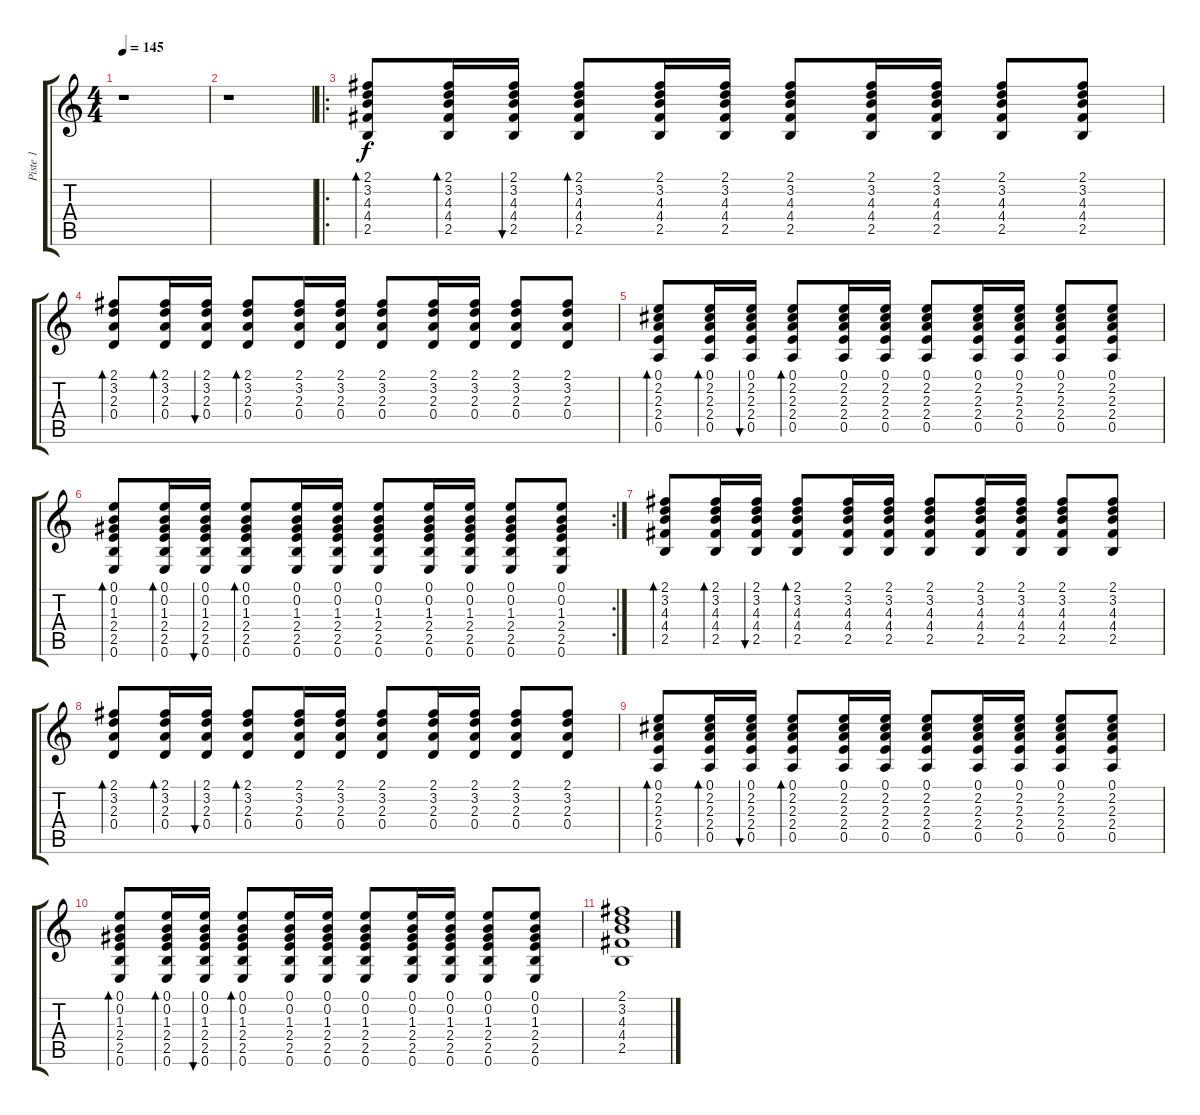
\track ("Piste 1" "Piste 1") {instrument acousticguitarsteel}
\staff {score tabs}
\tuning (E4 B3 G3 D3 A2 E2) {hide}
\ts (4 4)
\tempo 145
\clef g2
\ks c
r.1{dy f} |
r.1 |
\ro
(2.1 3.2 4.3 4.4 2.5).8{bd 60} (2.1 3.2 4.3 4.4 2.5).16{bd 60} (2.1 3.2 4.3 4.4 2.5).16{bu 60} (2.1 3.2 4.3 4.4 2.5).8{bd 60} (2.1 3.2 4.3 4.4 2.5).16 (2.1 3.2 4.3 4.4 2.5).16 (2.1 3.2 4.3 4.4 2.5).8 (2.1 3.2 4.3 4.4 2.5).16 (2.1 3.2 4.3 4.4 2.5).16 (2.1 3.2 4.3 4.4 2.5).8 (2.1 3.2 4.3 4.4 2.5).8 |
(2.1 3.2 2.3 0.4).8{bd 60} (2.1 3.2 2.3 0.4).16{bd 60} (2.1 3.2 2.3 0.4).16{bu 60} (2.1 3.2 2.3 0.4).8{bd 60} (2.1 3.2 2.3 0.4).16 (2.1 3.2 2.3 0.4).16 (2.1 3.2 2.3 0.4).8 (2.1 3.2 2.3 0.4).16 (2.1 3.2 2.3 0.4).16 (2.1 3.2 2.3 0.4).8 (2.1 3.2 2.3 0.4).8 |
(0.1 2.2 2.3 2.4 0.5).8{bd 60} (0.1 2.2 2.3 2.4 0.5).16{bd 60} (0.1 2.2 2.3 2.4 0.5).16{bu 60} (0.1 2.2 2.3 2.4 0.5).8{bd 60} (0.1 2.2 2.3 2.4 0.5).16 (0.1 2.2 2.3 2.4 0.5).16 (0.1 2.2 2.3 2.4 0.5).8 (0.1 2.2 2.3 2.4 0.5).16 (0.1 2.2 2.3 2.4 0.5).16 (0.1 2.2 2.3 2.4 0.5).8 (0.1 2.2 2.3 2.4 0.5).8 |
\rc 2
(0.1 0.2 1.3 2.4 2.5 0.6).8{bd 60} (0.1 0.2 1.3 2.4 2.5 0.6).16{bd 60} (0.1 0.2 1.3 2.4 2.5 0.6).16{bu 60} (0.1 0.2 1.3 2.4 2.5 0.6).8{bd 60} (0.1 0.2 1.3 2.4 2.5 0.6).16 (0.1 0.2 1.3 2.4 2.5 0.6).16 (0.1 0.2 1.3 2.4 2.5 0.6).8 (0.1 0.2 1.3 2.4 2.5 0.6).16 (0.1 0.2 1.3 2.4 2.5 0.6).16 (0.1 0.2 1.3 2.4 2.5 0.6).8 (0.1 0.2 1.3 2.4 2.5 0.6).8 |
(2.1 3.2 4.3 4.4 2.5).8{bd 60} (2.1 3.2 4.3 4.4 2.5).16{bd 60} (2.1 3.2 4.3 4.4 2.5).16{bu 60} (2.1 3.2 4.3 4.4 2.5).8{bd 60} (2.1 3.2 4.3 4.4 2.5).16 (2.1 3.2 4.3 4.4 2.5).16 (2.1 3.2 4.3 4.4 2.5).8 (2.1 3.2 4.3 4.4 2.5).16 (2.1 3.2 4.3 4.4 2.5).16 (2.1 3.2 4.3 4.4 2.5).8 (2.1 3.2 4.3 4.4 2.5).8 |
(2.1 3.2 2.3 0.4).8{bd 60} (2.1 3.2 2.3 0.4).16{bd 60} (2.1 3.2 2.3 0.4).16{bu 60} (2.1 3.2 2.3 0.4).8{bd 60} (2.1 3.2 2.3 0.4).16 (2.1 3.2 2.3 0.4).16 (2.1 3.2 2.3 0.4).8 (2.1 3.2 2.3 0.4).16 (2.1 3.2 2.3 0.4).16 (2.1 3.2 2.3 0.4).8 (2.1 3.2 2.3 0.4).8 |
(0.1 2.2 2.3 2.4 0.5).8{bd 60} (0.1 2.2 2.3 2.4 0.5).16{bd 60} (0.1 2.2 2.3 2.4 0.5).16{bu 60} (0.1 2.2 2.3 2.4 0.5).8{bd 60} (0.1 2.2 2.3 2.4 0.5).16 (0.1 2.2 2.3 2.4 0.5).16 (0.1 2.2 2.3 2.4 0.5).8 (0.1 2.2 2.3 2.4 0.5).16 (0.1 2.2 2.3 2.4 0.5).16 (0.1 2.2 2.3 2.4 0.5).8 (0.1 2.2 2.3 2.4 0.5).8 |
(0.1 0.2 1.3 2.4 2.5 0.6).8{bd 60} (0.1 0.2 1.3 2.4 2.5 0.6).16{bd 60} (0.1 0.2 1.3 2.4 2.5 0.6).16{bu 60} (0.1 0.2 1.3 2.4 2.5 0.6).8{bd 60} (0.1 0.2 1.3 2.4 2.5 0.6).16 (0.1 0.2 1.3 2.4 2.5 0.6).16 (0.1 0.2 1.3 2.4 2.5 0.6).8 (0.1 0.2 1.3 2.4 2.5 0.6).16 (0.1 0.2 1.3 2.4 2.5 0.6).16 (0.1 0.2 1.3 2.4 2.5 0.6).8 (0.1 0.2 1.3 2.4 2.5 0.6).8 |
(2.1 3.2 4.3 4.4 2.5).1
